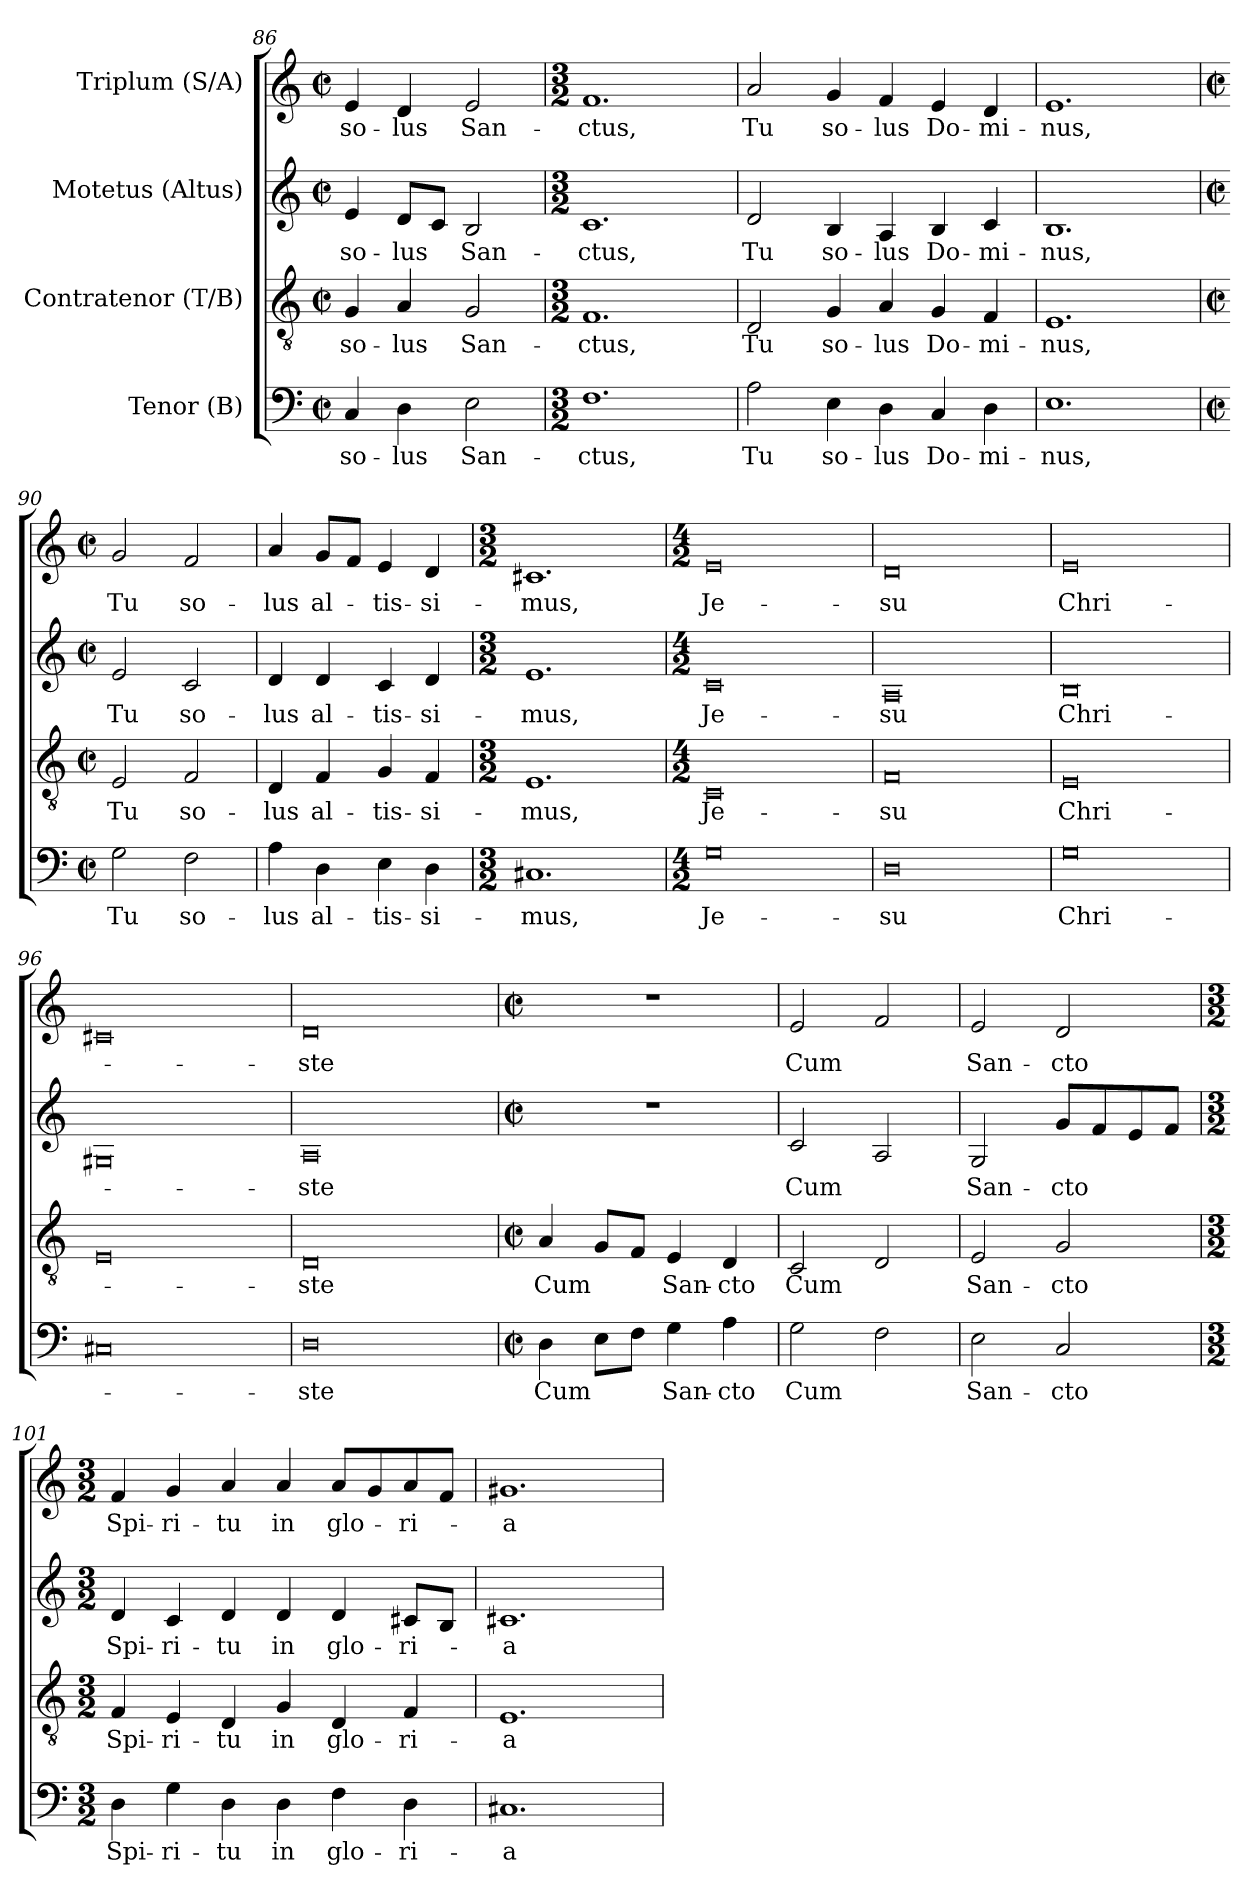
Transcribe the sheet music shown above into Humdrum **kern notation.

**kern	**text	**kern	**text	**kern	**text	**kern	**text
*part4	*part4	*part3	*part3	*part2	*part2	*part1	*part1
*staff4	*staff4	*staff3	*staff3	*staff2	*staff2	*staff1	*staff1
*I"Tenor  (B)	*	*I"Contratenor       (T/B)	*	*I"Motetus  (Altus)	*	*I"Triplum   (S/A)	*
*clefF4	*	*clefGv2	*	*clefG2	*	*clefG2	*
*k[]	*	*k[]	*	*k[]	*	*k[]	*
*C:	*	*C:	*	*C:	*	*C:	*
*M2/2	*	*M2/2	*	*M2/2	*	*M2/2	*
*met(c|)	*	*met(c|)	*	*met(c|)	*	*met(c|)	*
=86	=86	=86	=86	=86	=86	=86	=86
!	!LO:LY:b	!	!LO:LY:b	!	!LO:LY:b	!	!LO:LY:b
4C/	so-	4G/	so-	4e/	so-	4e/	so-
!	!LO:LY:b	!	!LO:LY:b	!	!LO:LY:b	!	!LO:LY:b
4D\	-lus	4A/	-lus	8d/L	-lus	4d/	-lus
.	.	.	.	8c/J	.	.	.
!	!LO:LY:b	!	!LO:LY:b	!	!LO:LY:b	!	!LO:LY:b
2E\	San-	2G/	San-	2B/	San-	2e/	San-
=87	=87	=87	=87	=87	=87	=87	=87
*M3/2	*	*M3/2	*	*M3/2	*	*M3/2	*
!	!LO:LY:b	!	!LO:LY:b	!	!LO:LY:b	!	!LO:LY:b
1.F	-ctus,	1.F	-ctus,	1.c	-ctus,	1.f	-ctus,
=88	=88	=88	=88	=88	=88	=88	=88
!	!LO:LY:b	!	!LO:LY:b	!	!LO:LY:b	!	!LO:LY:b
2A\	Tu	2D/	Tu	2d/	Tu	2a/	Tu
!	!LO:LY:b	!	!LO:LY:b	!	!LO:LY:b	!	!LO:LY:b
4E\	so-	4G/	so-	4B/	so-	4g/	so-
!	!LO:LY:b	!	!LO:LY:b	!	!LO:LY:b	!	!LO:LY:b
4D\	-lus	4A/	-lus	4A/	-lus	4f/	-lus
!	!LO:LY:b	!	!LO:LY:b	!	!LO:LY:b	!	!LO:LY:b
4C/	Do-	4G/	Do-	4B/	Do-	4e/	Do-
!	!LO:LY:b	!	!LO:LY:b	!	!LO:LY:b	!	!LO:LY:b
4D\	-mi-	4F/	-mi-	4c/	-mi-	4d/	-mi-
=89	=89	=89	=89	=89	=89	=89	=89
!	!LO:LY:b	!	!LO:LY:b	!	!LO:LY:b	!	!LO:LY:b
1.E	-nus,	1.E	-nus,	1.B	-nus,	1.e	-nus,
!!LO:PB:g=z
=90	=90	=90	=90	=90	=90	=90	=90
*M2/2	*	*M2/2	*	*M2/2	*	*M2/2	*
*met(c|)	*	*met(c|)	*	*met(c|)	*	*met(c|)	*
!	!LO:LY:b	!	!LO:LY:b	!	!LO:LY:b	!	!LO:LY:b
2G\	Tu	2E/	Tu	2e/	Tu	2g/	Tu
!	!LO:LY:b	!	!LO:LY:b	!	!LO:LY:b	!	!LO:LY:b
2F\	so-	2F/	so-	2c/	so-	2f/	so-
=91	=91	=91	=91	=91	=91	=91	=91
!	!LO:LY:b	!	!LO:LY:b	!	!LO:LY:b	!	!LO:LY:b
4A\	-lus	4D/	-lus	4d/	-lus	4a/	-lus
!	!LO:LY:b	!	!LO:LY:b	!	!LO:LY:b	!	!LO:LY:b
4D\	al-	4F/	al-	4d/	al-	8g/L	al-
.	.	.	.	.	.	8f/J	.
!	!LO:LY:b	!	!LO:LY:b	!	!LO:LY:b	!	!LO:LY:b
4E\	-tis-	4G/	-tis-	4c/	-tis-	4e/	-tis-
!	!LO:LY:b	!	!LO:LY:b	!	!LO:LY:b	!	!LO:LY:b
4D\	-si-	4F/	-si-	4d/	-si-	4d/	-si-
=92	=92	=92	=92	=92	=92	=92	=92
*M3/2	*	*M3/2	*	*M3/2	*	*M3/2	*
!	!LO:LY:b	!	!LO:LY:b	!	!LO:LY:b	!	!LO:LY:b
1.C#X	-mus,	1.E	-mus,	1.e	-mus,	1.c#X	-mus,
=93	=93	=93	=93	=93	=93	=93	=93
*M4/2	*	*M4/2	*	*M4/2	*	*M4/2	*
!	!LO:LY:b	!	!LO:LY:b	!	!LO:LY:b	!	!LO:LY:b
0G	Je-	0C	Je-	0c	Je-	0e	Je-
=94	=94	=94	=94	=94	=94	=94	=94
!	!LO:LY:b	!	!LO:LY:b	!	!LO:LY:b	!	!LO:LY:b
0D	-su	0F	-su	0A	-su	0d	-su
=95	=95	=95	=95	=95	=95	=95	=95
!	!LO:LY:b	!	!LO:LY:b	!	!LO:LY:b	!	!LO:LY:b
0G	Chri-	0E	Chri-	0B	Chri-	0e	Chri-
!!LO:LB:g=z
=96	=96	=96	=96	=96	=96	=96	=96
0C#X	.	0E	.	0G#X	.	0c#X	.
=97	=97	=97	=97	=97	=97	=97	=97
!	!LO:LY:b	!	!LO:LY:b	!	!LO:LY:b	!	!LO:LY:b
0D	-ste	0D	-ste	0A	-ste	0d	-ste
=98	=98	=98	=98	=98	=98	=98	=98
*M2/2	*	*M2/2	*	*M2/2	*	*M2/2	*
*met(c|)	*	*met(c|)	*	*met(c|)	*	*met(c|)	*
!	!LO:LY:b	!	!LO:LY:b	!	!	!	!
4D\	Cum	4A/	Cum	1r	.	1r	.
8E\L	.	8G/L	.	.	.	.	.
8F\J	.	8F/J	.	.	.	.	.
!	!LO:LY:b	!	!LO:LY:b	!	!	!	!
4G\	San-	4E/	San-	.	.	.	.
!	!LO:LY:b	!	!LO:LY:b	!	!	!	!
4A\	-cto	4D/	-cto	.	.	.	.
=99	=99	=99	=99	=99	=99	=99	=99
!	!LO:LY:b	!	!LO:LY:b	!	!LO:LY:b	!	!LO:LY:b
2G\	Cum	2C/	Cum	2c/	Cum	2e/	Cum
2F\	.	2D/	.	2A/	.	2f/	.
=100	=100	=100	=100	=100	=100	=100	=100
!	!LO:LY:b	!	!LO:LY:b	!	!LO:LY:b	!	!LO:LY:b
2E\	San-	2E/	San-	2G/	San-	2e/	San-
!	!LO:LY:b	!	!LO:LY:b	!	!LO:LY:b	!	!LO:LY:b
2C/	-cto	2G/	-cto	8g/L	-cto	2d/	-cto
.	.	.	.	8f/	.	.	.
.	.	.	.	8e/	.	.	.
.	.	.	.	8f/J	.	.	.
!!LO:LB:g=z
=101	=101	=101	=101	=101	=101	=101	=101
*M3/2	*	*M3/2	*	*M3/2	*	*M3/2	*
!	!LO:LY:b	!	!LO:LY:b	!	!LO:LY:b	!	!LO:LY:b
4D\	Spi-	4F/	Spi-	4d/	Spi-	4f/	Spi-
!	!LO:LY:b	!	!LO:LY:b	!	!LO:LY:b	!	!LO:LY:b
4G\	-ri-	4E/	-ri-	4c/	-ri-	4g/	-ri-
!	!LO:LY:b	!	!LO:LY:b	!	!LO:LY:b	!	!LO:LY:b
4D\	-tu	4D/	-tu	4d/	-tu	4a/	-tu
!	!LO:LY:b	!	!LO:LY:b	!	!LO:LY:b	!	!LO:LY:b
4D\	in	4G/	in	4d/	in	4a/	in
!	!LO:LY:b	!	!LO:LY:b	!	!LO:LY:b	!	!LO:LY:b
4F\	glo-	4D/	glo-	4d/	glo-	8a/L	glo-
.	.	.	.	.	.	8g/	.
!	!LO:LY:b	!	!LO:LY:b	!	!LO:LY:b	!	!LO:LY:b
4D\	-ri-	4F/	-ri-	8c#X/L	-ri-	8a/	-ri-
.	.	.	.	8B/J	.	8f/J	.
=102	=102	=102	=102	=102	=102	=102	=102
!	!LO:LY:b	!	!LO:LY:b	!	!LO:LY:b	!	!LO:LY:b
1.C#X	-a	1.E	-a	1.c#X	-a	1.g#X	-a
=	=	=	=	=	=	=	=
*-	*-	*-	*-	*-	*-	*-	*-
